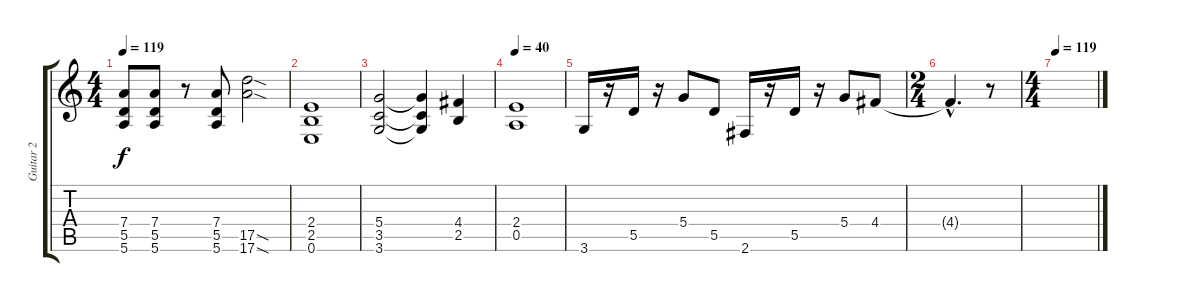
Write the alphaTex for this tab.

\track ("Guitar 2" "Guitar 2") {instrument distortionguitar}
\staff {score tabs}
\tuning (E4 B3 G3 D3 A2 E2) {hide}
\ts (4 4)
\tempo 119
\clef g2
\ks c
(7.4 5.5 5.6).8{dy f} (7.4 5.5 5.6).8 r.8 (7.4 5.5 5.6).8 (17.5{sod} 17.6{sod}).2 |
(2.4 2.5 0.6).1 |
(5.4 3.5 3.6).2 (5.4{t} 3.5{t} 3.6{t}).4 (4.4 2.5).4 |
\tempo 40
(2.4 0.5).1 |
3.6.16 r.16 5.5.16 r.16 5.4.8 5.5.8 2.6.16 r.16 5.5.16 r.16 5.4.8 4.4.8 |
\ts (2 4)
4.4{hac t}.4{d} r.8 |
\ts (4 4)
\tempo 119
